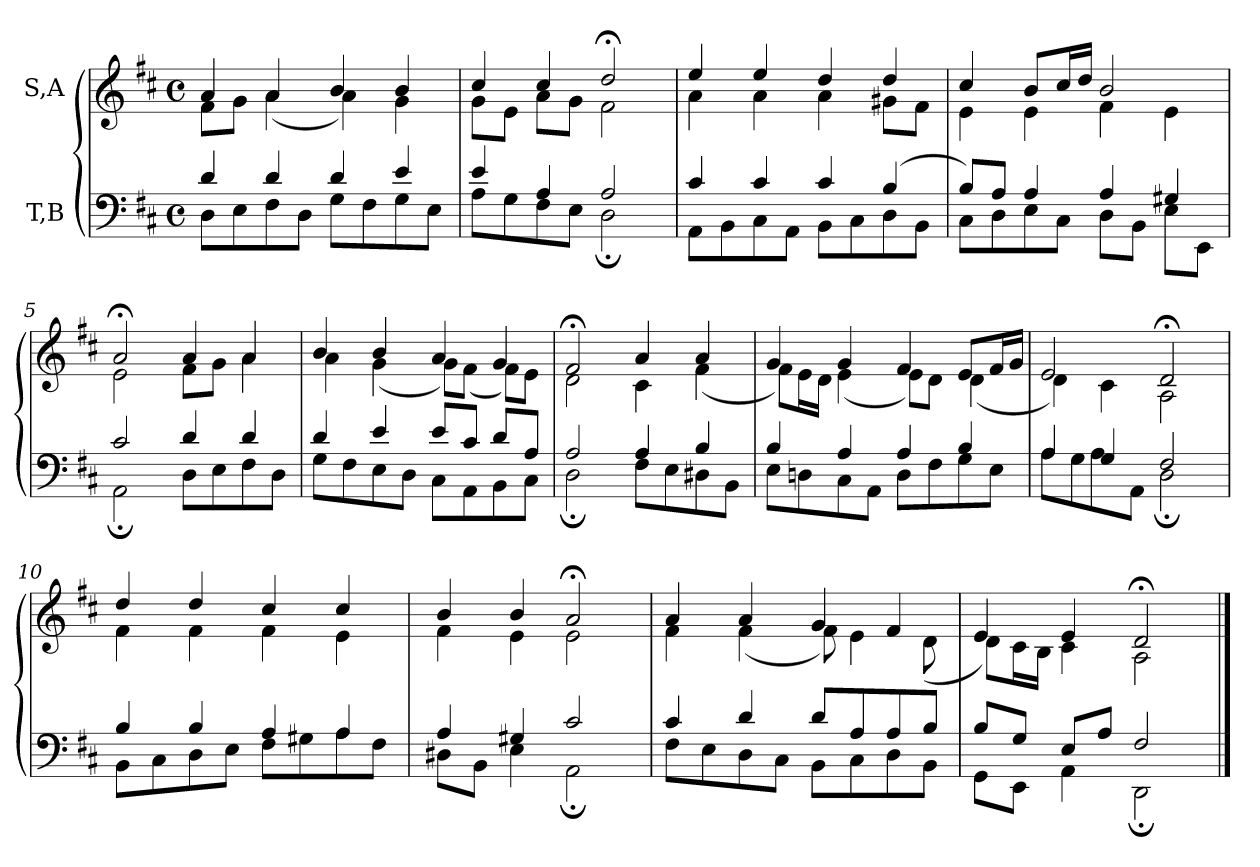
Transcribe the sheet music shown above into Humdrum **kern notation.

**kern	**kern
*part2	*part1
*staff2	*staff1
*I"T,B	*I"S,A
*clefF4	*clefG2
*k[f#c#]	*k[f#c#]
*M4/4	*M4/4
*met(c)	*met(c)
=1	=1
*^	*^
4d	8DL	4a	8f#L
.	8E	.	8gJ
4d	8F#	4a	(<4a
.	8DJ	.	.
4d	8GL	4b	4a)
.	8F#	.	.
4e	8G	4b	4g
.	8EJ	.	.
=2	=2	=2	=2
4e	8AL	4cc#	8gL
.	8G	.	8eJ
4A	8F#	4cc#	8aL
.	8EJ	.	8gJ
2A	2D;	2dd;<	2f#
=3	=3	=3	=3
4c#	8AAL	4ee	4a
.	8BB	.	.
4c#	8C#	4ee	4a
.	8AAJ	.	.
4c#	8BBL	4dd	4a
.	8C#	.	.
(>4B	8D	4dd	8g#XL
.	8BBJ	.	8f#J
=4	=4	=4	=4
8BL)	8C#L	4cc#	4e
8AJ	8D	.	.
4A	8E	8bL	4e
.	8C#J	16cc#L	.
.	.	16ddJJ	.
4A	8DL	2b	4f#
.	8BBJ	.	.
4G#X	8EL	.	4e
.	8EEJ	.	.
=5	=5	=5	=5
2c#	2AA;	2a;<	2e
4d	8DL	4a	8f#L
.	8E	.	8gJ
4d	8F#	4a	4a
.	8DJ	.	.
=6	=6	=6	=6
4d	8GL	4b	4a
.	8F#	.	.
4e	8E	4b	(<4g
.	8DJ	.	.
8eL	8C#L	4a	8gL)
8c#J	8AA	.	(<8f#J
8dL	8BB	4g	8f#L)
8AJ	8C#J	.	8eJ
=7	=7	=7	=7
2A	2D;	2f#;<	2d
4A	8F#L	4a	4c#
.	8E	.	.
4B	8D#X	4a	(<4f#
.	8BBJ	.	.
=8	=8	=8	=8
4B	8EL	4g	8f#L)
.	8Dn	.	16eL
.	.	.	16dJJ
4A	8C#	4g	(<4e
.	8AAJ	.	.
4A	8DL	4f#	8eL)
.	8F#	.	8dJ
4B	8G	8eL	(<4d
.	8EJ	16f#L	.
.	.	16gJJ	.
=9	=9	=9	=9
4A	8AL	2e	4d)
.	8G	.	.
4G	8A	.	4c#
.	8AAJ	.	.
2F#	2D;	2d;<	2A
=10	=10	=10	=10
4B	8BBL	4dd	4f#
.	8C#	.	.
4B	8D	4dd	4f#
.	8EJ	.	.
4A	8F#L	4cc#	4f#
.	8G#X	.	.
4A	8A	4cc#	4e
.	8F#J	.	.
=11	=11	=11	=11
4A	8D#XL	4b	4f#
.	8BBJ	.	.
4G#X	4E	4b	4e
2c#	2AA;	2a;<	2e
=12	=12	=12	=12
4c#	8F#L	4a	4f#
.	8E	.	.
4d	8D	4a	(<4f#
.	8C#J	.	.
8dL	8BBL	4g	8f#)
8A	8C#	.	4e
8A	8D	4f#	.
8BJ	8BBJ	.	(<8d
=13	=13	=13	=13
8BL	8GGL	4e	8dL)
8GJ	8EEJ	.	16c#L
.	.	.	16BJJ
8EL	4AA	4e	4c#
8AJ	.	.	.
2F#	2DD;	2d;<	2A
*v	*v	*	*
*	*v	*v
==	==
*-	*-
